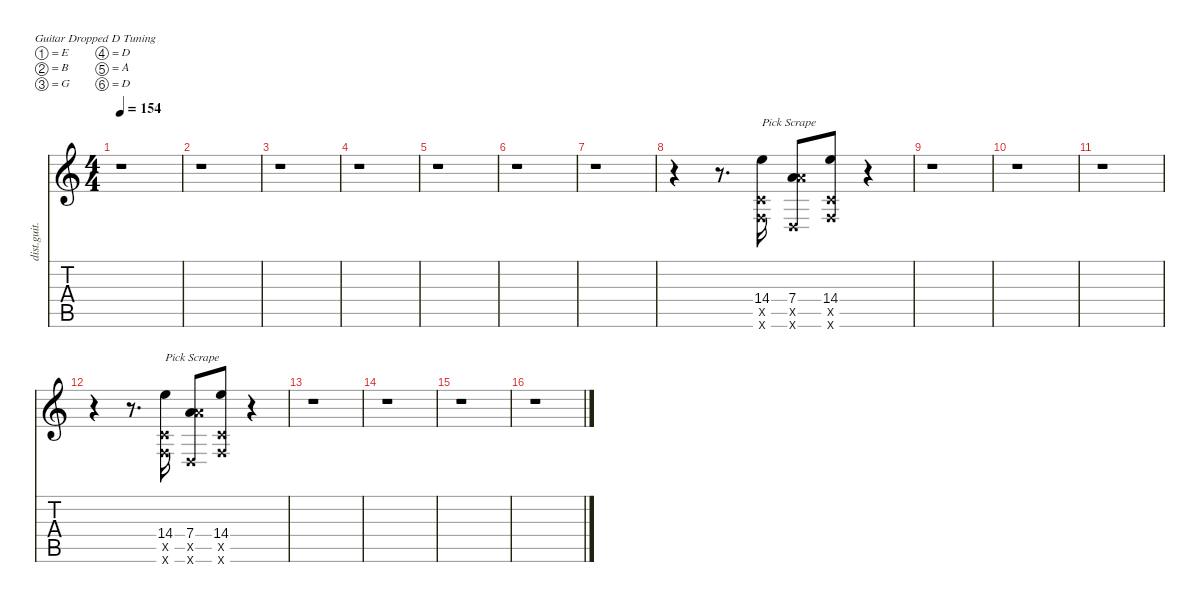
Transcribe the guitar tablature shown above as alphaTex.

\defaultSystemsLayout 4
\hideDynamics
\bracketExtendMode nobrackets
\otherSystemsTrackNameOrientation horizontal
\track ("Fill 1" "dist.guit.") {instrument distortionguitar}
\staff {score tabs}
\tuning (E4 B3 G3 D3 A2 D2)
\ts (4 4)
\tempo 154
\clef g2
\ks c
r.1{dy f beam Down} |
r.1{beam Down} |
r.1{beam Down} |
r.1{beam Down} |
r.1{beam Down} |
r.1{beam Down} |
r.1{beam Down} |
r.4{beam Down} r.8{d beam Down} (14.4 3.5{x} 3.6{x}).16{txt "Pick Scrape" beam Up} (7.4 12.5{x} 0.6{x}).8{beam Up} (14.4 3.5{x} 3.6{x}).8{beam Up} r.4{beam Up} |
r.1{beam Down} |
r.1{beam Down} |
r.1{beam Down} |
r.4{beam Down} r.8{d beam Down} (14.4 3.5{x} 3.6{x}).16{txt "Pick Scrape" beam Up} (7.4 12.5{x} 0.6{x}).8{beam Up} (14.4 3.5{x} 3.6{x}).8{beam Up} r.4{beam Up} |
r.1{beam Down} |
r.1{beam Down} |
r.1{beam Down} |
r.1{beam Down}
